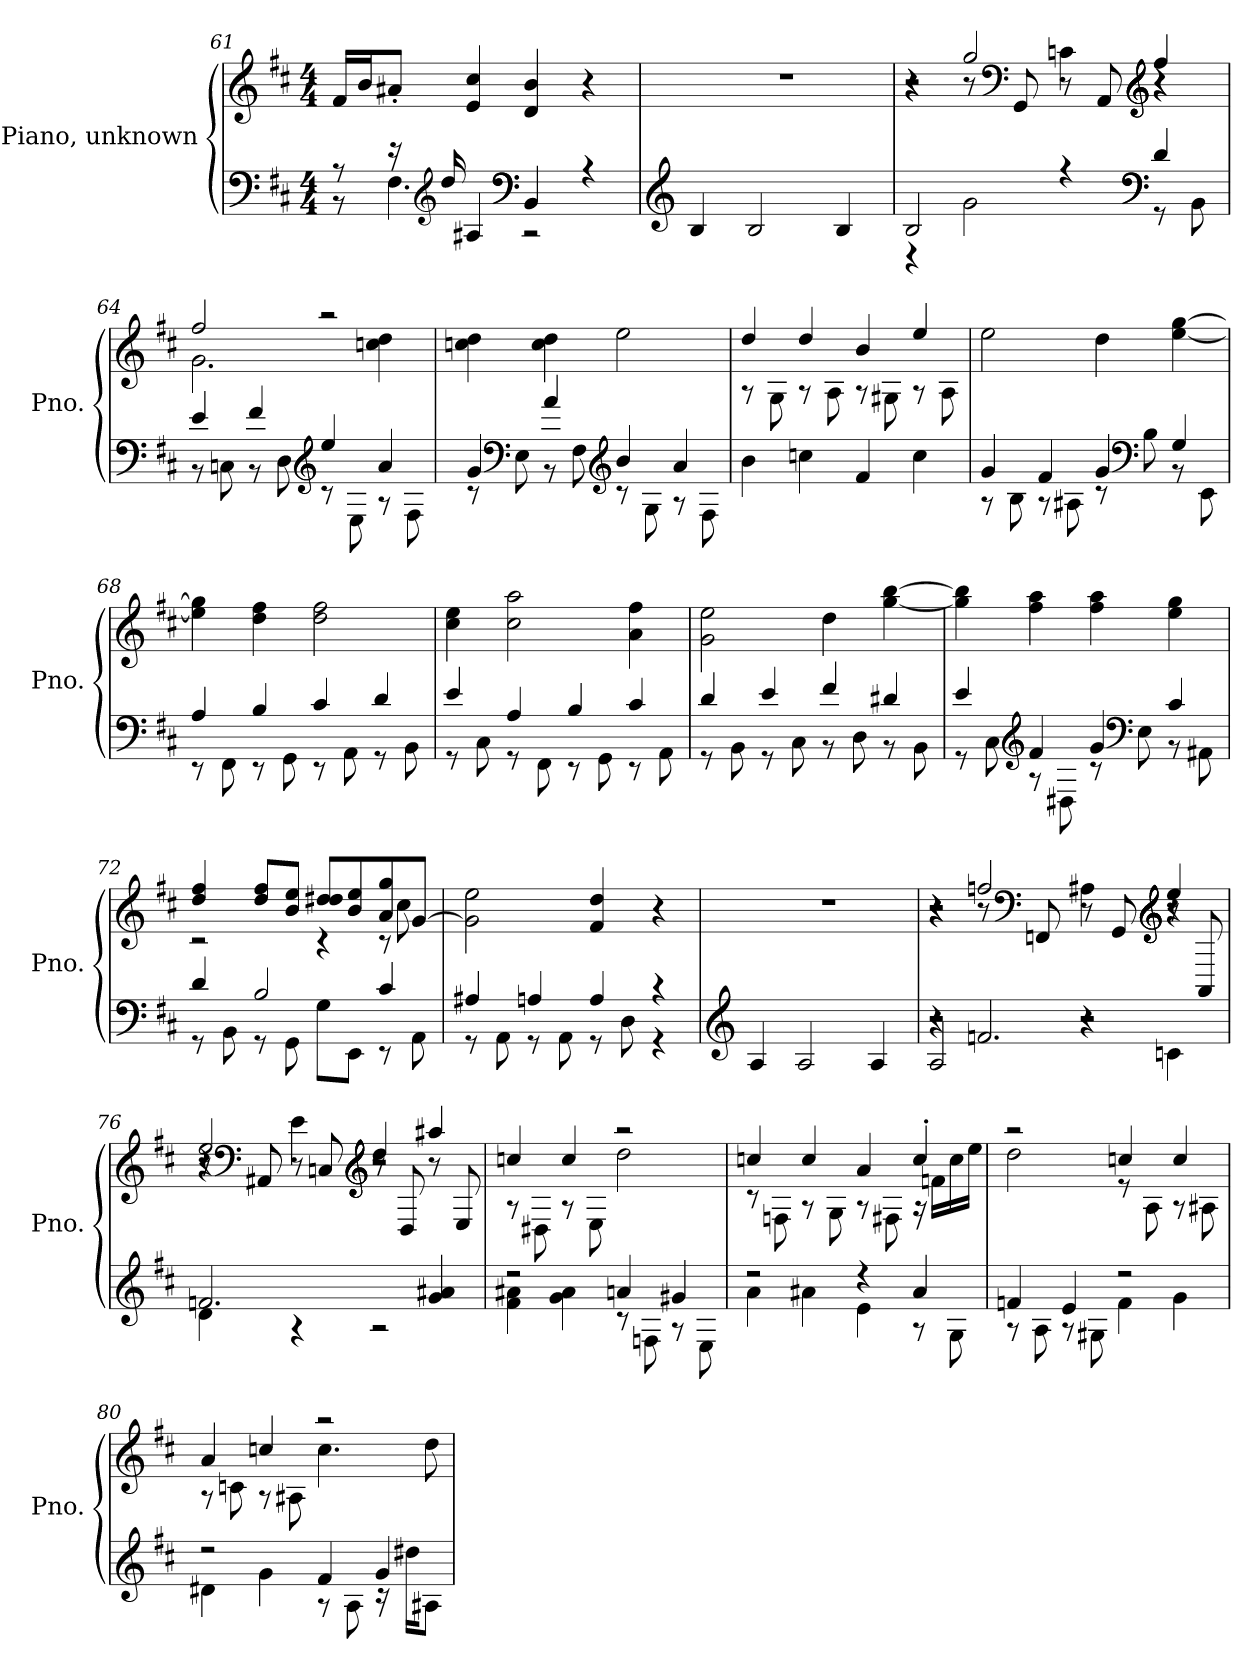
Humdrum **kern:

**kern	**kern
*part1	*part1
*staff2	*staff1
*I"Piano, unknown	*
*I'Pno.	*
*clefF4	*clefG2
*k[f#c#]	*k[f#c#]
*M4/4	*M4/4
=61	=61
*^	*
8r	8r	16f#/LL
.	.	16b/J
16r	4.F#\	8a#X'/J
*clefG2	*	*
16dd/	.	.
4A#X/	.	4e/ 4cc#/
*clefF4	*	*
4BB/	2r	4d/ 4b/
4r	.	4r
*v	*v	*
=62	=62
*clefG2	*
4B/	1r
2B/	.
4B/	.
!!LO:LB:g=z
=63	=63
*^	*^
*	*	*	*^
2B/	4r	4r	2r	4r
.	2g\	2gg/	.	8r
*	*	*clefF4	*	*
.	.	.	.	8GG/
4r	.	.	4cn\	8r
.	.	.	.	8AA/
*clefF4	*	*clefG2	*	*
4d/	8r	4r	4r	4ff#/
.	8BB\	.	.	.
*	*	*	*v	*v
=64	=64	=64	=64
4e/	8r	2ff#/	2.g\
.	8Cn\	.	.
4f#/	8r	.	.
.	8D\	.	.
*clefG2	*	*	*
4ee/	8r	2r	.
.	8E\	.	.
4a/	8r	.	4ccn\ 4dd\
.	8F#\	.	.
*	*	*v	*v
=65	=65	=65
4g/	8r	4ccn\ 4dd\
*clefF4	*	*
.	8E\	.
4a/	8r	4cc\ 4dd\
.	8F#\	.
*clefG2	*	*
4b/	8r	2ee\
.	8G\	.
4a/	8r	.
.	8F#\	.
*v	*v	*
!!LO:LB:g=z
=66	=66
*	*^
4b\	4dd/	8r
.	.	8G\
4ccn\	4dd/	8r
.	.	8A\
4f#/	4b/	8r
.	.	8G#X\
4cc\	4ee/	8r
.	.	8A\
*	*v	*v
=67	=67
*^	*
4g/	8r	2ee\
.	8B\	.
4f#/	8r	.
.	8A#X\	.
4g/	8r	4dd\
*clefF4	*	*
.	8B\	.
4G/	8r	[4ee\ [4gg\
.	8EE\	.
=68	=68	=68
4A/	8r	4ee\] 4gg\]
.	8FF#\	.
4B/	8r	4dd\ 4ff#\
.	8GG\	.
4c#/	8r	2dd\ 2ff#\
.	8AA\	.
4d/	8r	.
.	8BB\	.
=69	=69	=69
4e/	8r	4cc#\ 4ee\
.	8C#\	.
4A/	8r	2cc#\ 2aa\
.	8FF#\	.
4B/	8r	.
.	8GG\	.
4c#/	8r	4a\ 4ff#\
.	8AA\	.
!!LO:PB:g=z
=70	=70	=70
4d/	8r	2g\ 2ee\
.	8BB\	.
4e/	8r	.
.	8C#\	.
4f#/	8r	4dd\
.	8D\	.
4d#X/	8r	[4gg\ [4bb\
.	8BB\	.
=71	=71	=71
4e/	8r	4gg\] 4bb\]
.	8C#\	.
*clefG2	*	*
4f#/	8r	4ff#\ 4aa\
.	8D#X\	.
4g/	8r	4ff#\ 4aa\
*clefF4	*	*
.	8E\	.
4c#/	8r	4ee\ 4gg\
.	8AA#X\	.
=72	=72	=72
*	*	*^
4d/	8r	4dd/ 4ff#/	2r
.	8BB\	.	.
2B/	8r	8dd/ 8ff#/L	.
.	8GG\	8b/ 8ee/J	.
.	8G\L	8dd/ 8dd#X/L	4r
.	8EE\J	8b/ 8ee/	.
4c#/	8r	8a/ 8gg/	8r
.	8AA\	[8g/J	8cc#\
*	*	*v	*v
=73	=73	=73
4A#X/	8r	2g\] 2ee\
.	8AA\	.
4An/	8r	.
.	8AA\	.
4A/	8r	4f#/ 4dd/
.	8D\	.
4r	4r	4r
*v	*v	*
!!LO:LB:g=z
=74	=74
*clefG2	*
4A/	1r
2A/	.
4A/	.
=75	=75
*^	*^
*	*^	*	*^
4r	2r	2A/	4r	2r	4r
2.fn/	.	.	2ffn/	.	8r
*	*	*	*clefF4	*	*
.	.	.	.	.	8FFn/
.	4r	2r	.	4A#X\	8r
.	.	.	.	.	8GG/
*	*	*	*clefG2	*	*
.	4cn\	.	4ee/	4r	8r
.	.	.	.	.	8AA/
*	*v	*v	*	*	*
=76	=76	=76	=76	=76
2.fn/	4d\	2ee/	4r	8r
*	*	*clefF4	*	*
.	.	.	.	8AA#X/
.	4r	.	4e\	8r
.	.	.	.	8Cn/
*	*	*clefG2	*	*
.	2r	4dd/	2r	8r
.	.	.	.	8D/
4g/ 4a#X/	.	4aa#X/	.	8r
.	.	.	.	8E/
*	*	*	*v	*v
!!LO:LB:g=z
=77	=77	=77	=77
2r	4f#\ 4a#X\	4ccn/	8r
.	.	.	8D#X\
.	4g\ 4a#\	4cc/	8r
.	.	.	8E\
4an/	8r	2r	2dd\
.	8Fn\	.	.
4g#X/	8r	.	.
.	8E\	.	.
=78	=78	=78	=78
2r	4a\	4ccn/	8r
.	.	.	8Fn\
.	4a#X\	4cc/	8r
.	.	.	8G\
4r	4e\	4a/	8r
.	.	.	8F#X\
4a#/	8r	4cc'/	16r
.	.	.	16fn\LL
.	8G\	.	16cc\
.	.	.	16ee\JJ
=79	=79	=79	=79
4fn/	8r	2r	2dd\
.	8A\	.	.
4e/	8r	.	.
.	8G#X\	.	.
2r	4f\	4ccn/	8r
.	.	.	8A\
.	4g\	4cc/	8r
.	.	.	8A#X\
!!LO:LB:g=z	!!
=80	=80	=80	=80
2r	4d#X\	4a/	8r
.	.	.	8cn\
.	4g\	4ccn/	8r
.	.	.	8A#X\
4f#/	8r	2r	4.cc\
.	8A\	.	.
4g/	16r	.	.
.	16dd#X\KL	.	.
.	8A#X\J	.	8dd\
*v	*v	*	*
*	*v	*v
=	=
*-	*-
